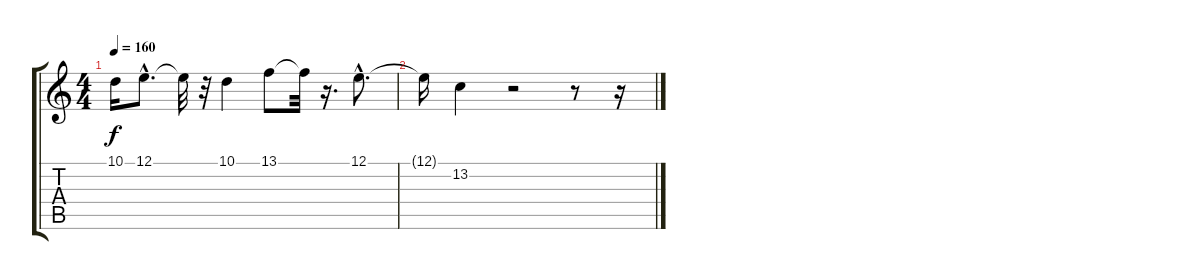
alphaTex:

\track "" {instrument lead1square}
\staff {score tabs}
\tuning (E4 B3 G3 D3 A2 E2) {hide}
\ts (4 4)
\tempo 160
\clef g2
\ks c
10.1{t}.16{dy f} 12.1{hac}.8{d} 12.1{t}.32 r.32 10.1.4 13.1.8 13.1{t}.32 r.16{d} 12.1{hac}.8{d} |
12.1{t}.16 13.2.4 r.2 r.8 r.16
